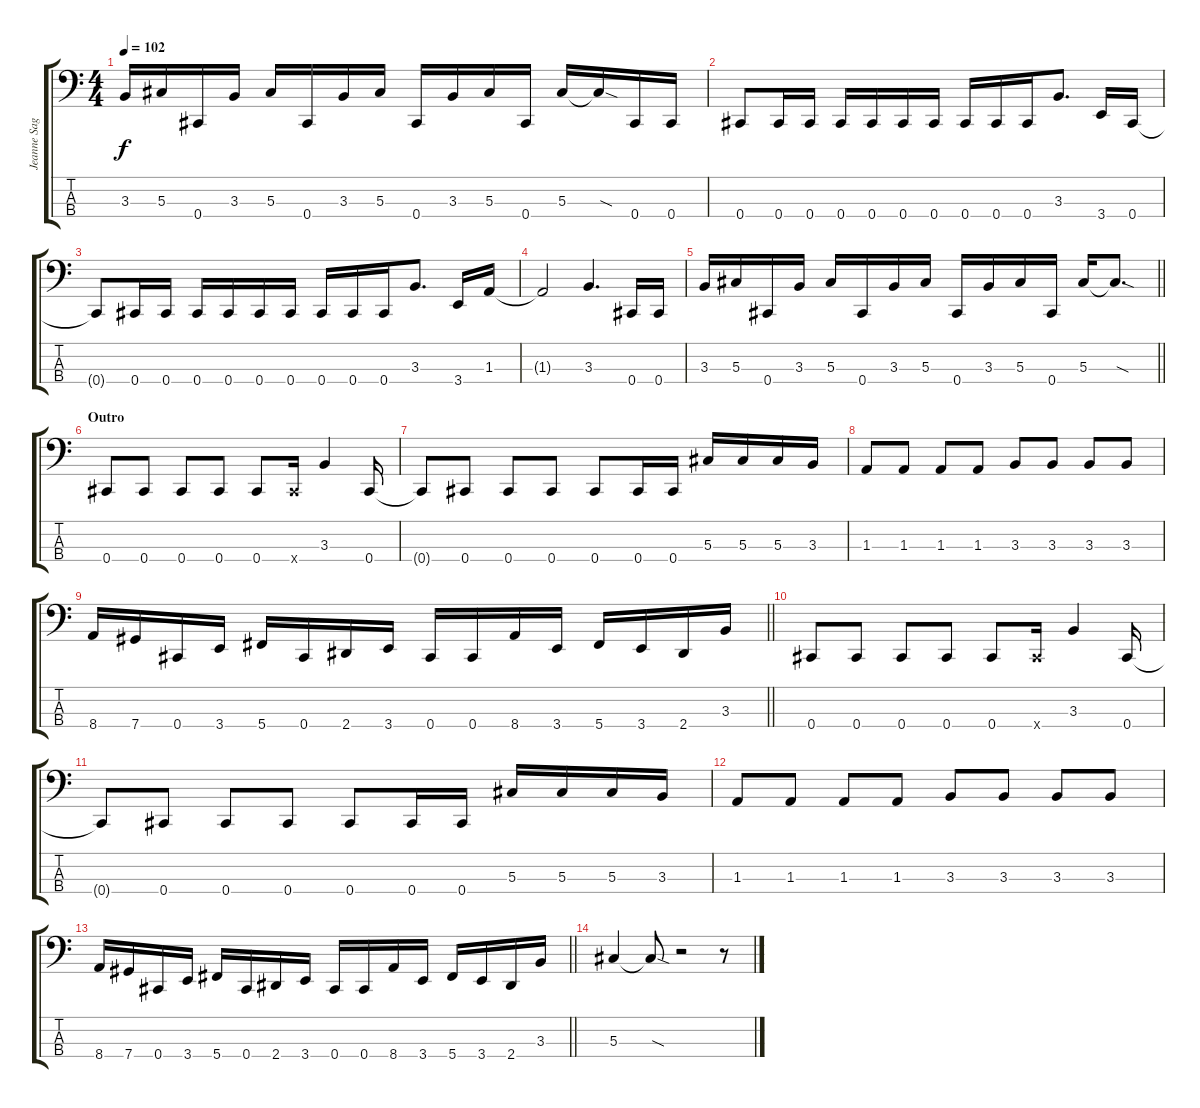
\track ("Jeanne Sagan" "Jeanne Sag") {instrument electricbassfinger}
\staff {score tabs}
\tuning (Gb2 Db2 Ab1 Db1) {hide}
\ts (4 4)
\tempo 102
\clef f4
\ks c
3.3.16{dy f} 5.3.16 0.4.16 3.3.16 5.3.16 0.4.16 3.3.16 5.3.16 0.4.16 3.3.16 5.3.16 0.4.16 5.3.16 5.3{sod t}.16 0.4.16 0.4.16 |
0.4.8 0.4.16 0.4.16 0.4.16 0.4.16 0.4.16 0.4.16 0.4.16 0.4.16 0.4.16 3.3.8{d} 3.4.16 0.4.16 |
0.4{t}.8 0.4.16 0.4.16 0.4.16 0.4.16 0.4.16 0.4.16 0.4.16 0.4.16 0.4.16 3.3.8{d} 3.4.16 1.3.16 |
1.3{t}.2 3.3.4{d} 0.4.16 0.4.16 |
\barLineRight lightlight
3.3.16 5.3.16 0.4.16 3.3.16 5.3.16 0.4.16 3.3.16 5.3.16 0.4.16 3.3.16 5.3.16 0.4.16 5.3.16 5.3{sod t}.8{d} |
\section ("" "Outro")
0.4.8 0.4.8 0.4.8 0.4.8 0.4.8 0.4{x}.16 3.3.4 0.4.16 |
0.4{t}.8 0.4.8 0.4.8 0.4.8 0.4.8 0.4.16 0.4.16 5.3.16 5.3.16 5.3.16 3.3.16 |
1.3.8 1.3.8 1.3.8 1.3.8 3.3.8 3.3.8 3.3.8 3.3.8 |
\barLineRight lightlight
8.4.16 7.4.16 0.4.16 3.4.16 5.4.16 0.4.16 2.4.16 3.4.16 0.4.16 0.4.16 8.4.16 3.4.16 5.4.16 3.4.16 2.4.16 3.3.16 |
0.4.8 0.4.8 0.4.8 0.4.8 0.4.8 0.4{x}.16 3.3.4 0.4.16 |
0.4{t}.8 0.4.8 0.4.8 0.4.8 0.4.8 0.4.16 0.4.16 5.3.16 5.3.16 5.3.16 3.3.16 |
1.3.8 1.3.8 1.3.8 1.3.8 3.3.8 3.3.8 3.3.8 3.3.8 |
\barLineRight lightlight
8.4.16 7.4.16 0.4.16 3.4.16 5.4.16 0.4.16 2.4.16 3.4.16 0.4.16 0.4.16 8.4.16 3.4.16 5.4.16 3.4.16 2.4.16 3.3.16 |
5.3.4 5.3{sod t}.8 r.2 r.8
